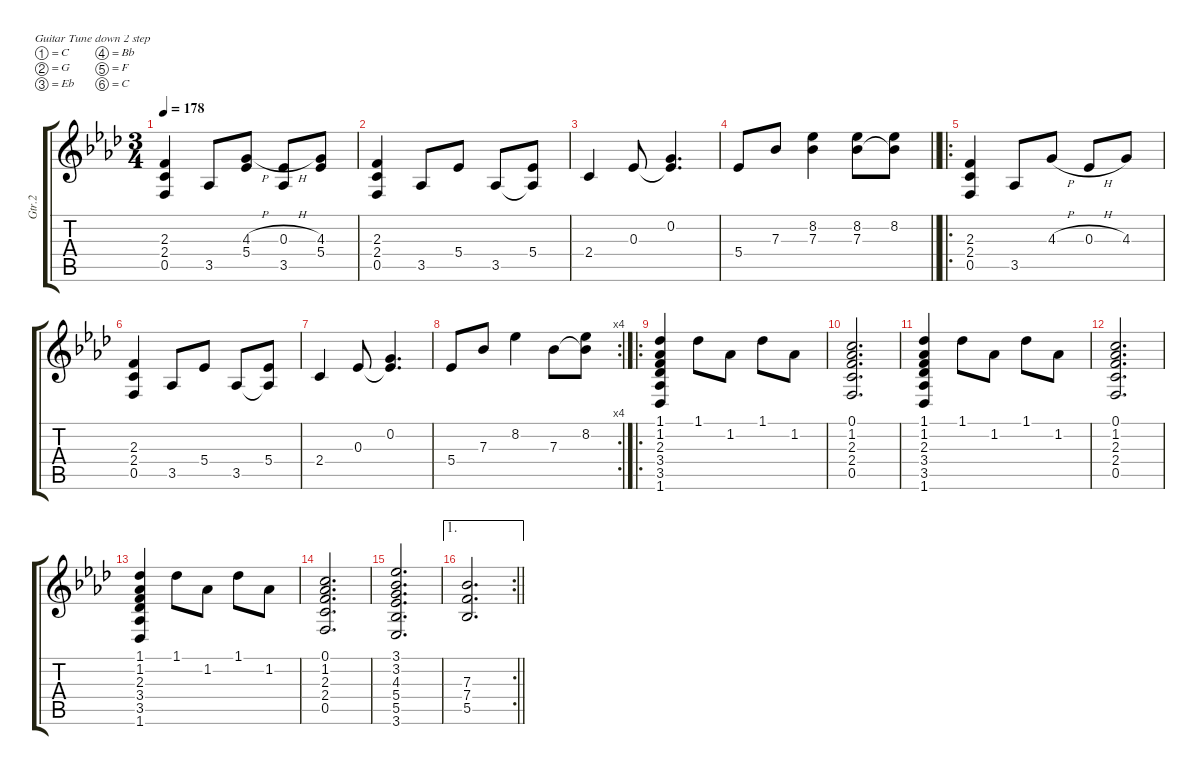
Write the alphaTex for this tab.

\defaultSystemsLayout 4
\hideDynamics
\bracketExtendMode groupsimilarinstruments
\otherSystemsTrackNameOrientation horizontal
\track ("Guitar 2" "Gtr.2") {instrument distortionguitar}
\staff {score tabs}
\tuning (C4 G3 Eb3 Bb2 F2 C2)
\ts (3 4)
\tempo 178
\clef g2
\ks fminor
(2.3{acc forcenatural} 2.4{acc forcenatural} 0.5{acc forcenatural}).4{dy mf beam Up} 3.5{acc b}.8{beam Up} (4.3{h acc forcenatural} 5.4{acc b}).8{beam Up} (0.3{h acc b} 3.5{acc b}).8{beam Up} (4.3{acc forcenatural} 5.4{acc b}).8{beam Up} |
(2.3{acc forcenatural} 2.4{acc forcenatural} 0.5{acc forcenatural}).4{beam Up} 3.5{acc b}.8{beam Up} 5.4{acc b}.8{beam Up} 3.5{acc b}.8{beam Up} (5.4{acc b} 3.5{t acc b}).8{beam Up} |
2.4{acc forcenatural}.4{beam Up} 0.3{acc b}.8{beam Up} (0.2{acc forcenatural} 0.3{t acc b}).4{d beam Up} |
\barLineRight lightlight
5.4{acc b}.8{beam Up} 7.3{acc b}.8{beam Up} (8.2{acc b} 7.3{acc b}).4{beam Down} (8.2{acc b} 7.3{acc b}).8{beam Down} (8.2{acc b} 7.3{t acc b}).8{beam Down} |
\ro
(2.3{acc forcenatural} 2.4{acc forcenatural} 0.5{acc forcenatural}).4{beam Up} 3.5{acc b}.8{beam Up} 4.3{h acc forcenatural}.8{beam Up} 0.3{h acc b}.8{dy f beam Up} 4.3{acc forcenatural}.8{beam Up} |
(2.3{acc forcenatural} 2.4{acc forcenatural} 0.5{acc forcenatural}).4{dy mf beam Up} 3.5{acc b}.8{beam Up} 5.4{acc b}.8{beam Up} 3.5{acc b}.8{beam Up} (5.4{acc b} 3.5{t acc b}).8{beam Up} |
2.4{acc forcenatural}.4{beam Up} 0.3{acc b}.8{beam Up} (0.2{acc forcenatural} 0.3{t acc b}).4{d beam Up} |
\rc 4
5.4{acc b}.8{beam Up} 7.3{acc b}.8{beam Up} 8.2{acc b}.4{beam Down} 7.3{acc b}.8{beam Down} (8.2{acc b} 7.3{t acc b}).8{beam Down} |
\ro
(1.1{acc b} 1.2{acc b} 2.3{acc forcenatural} 3.4{acc b} 3.5{acc b} 1.6{acc b}).4{beam Up} 1.1{acc b}.8{beam Down} 1.2{acc b}.8{beam Down} 1.1{acc b}.8{beam Down} 1.2{acc b}.8{beam Down} |
(0.1{acc forcenatural} 1.2{acc b} 2.3{acc forcenatural} 2.4{acc forcenatural} 0.5{acc forcenatural}).2{d beam Up} |
(1.1{acc b} 1.2{acc b} 2.3{acc forcenatural} 3.4{acc b} 3.5{acc b} 1.6{acc b}).4{beam Up} 1.1{acc b}.8{beam Down} 1.2{acc b}.8{beam Down} 1.1{acc b}.8{beam Down} 1.2{acc b}.8{beam Down} |
(0.1{acc forcenatural} 1.2{acc b} 2.3{acc forcenatural} 2.4{acc forcenatural} 0.5{acc forcenatural}).2{d beam Up} |
(1.1{acc b} 1.2{acc b} 2.3{acc forcenatural} 3.4{acc b} 3.5{acc b} 1.6{acc b}).4{beam Up} 1.1{acc b}.8{beam Down} 1.2{acc b}.8{beam Down} 1.1{acc b}.8{beam Down} 1.2{acc b}.8{beam Down} |
(0.1{acc forcenatural} 1.2{acc b} 2.3{acc forcenatural} 2.4{acc forcenatural} 0.5{acc forcenatural}).2{d beam Up} |
(3.1{acc b} 3.2{acc b} 4.3{acc forcenatural} 5.4{acc b} 5.5{acc b} 3.6{acc b}).2{d beam Up} |
\ae 1
\rc 2
\barLineRight lightlight
(7.3{acc b} 7.4{acc forcenatural} 5.5{acc b}).2{d beam Up}
